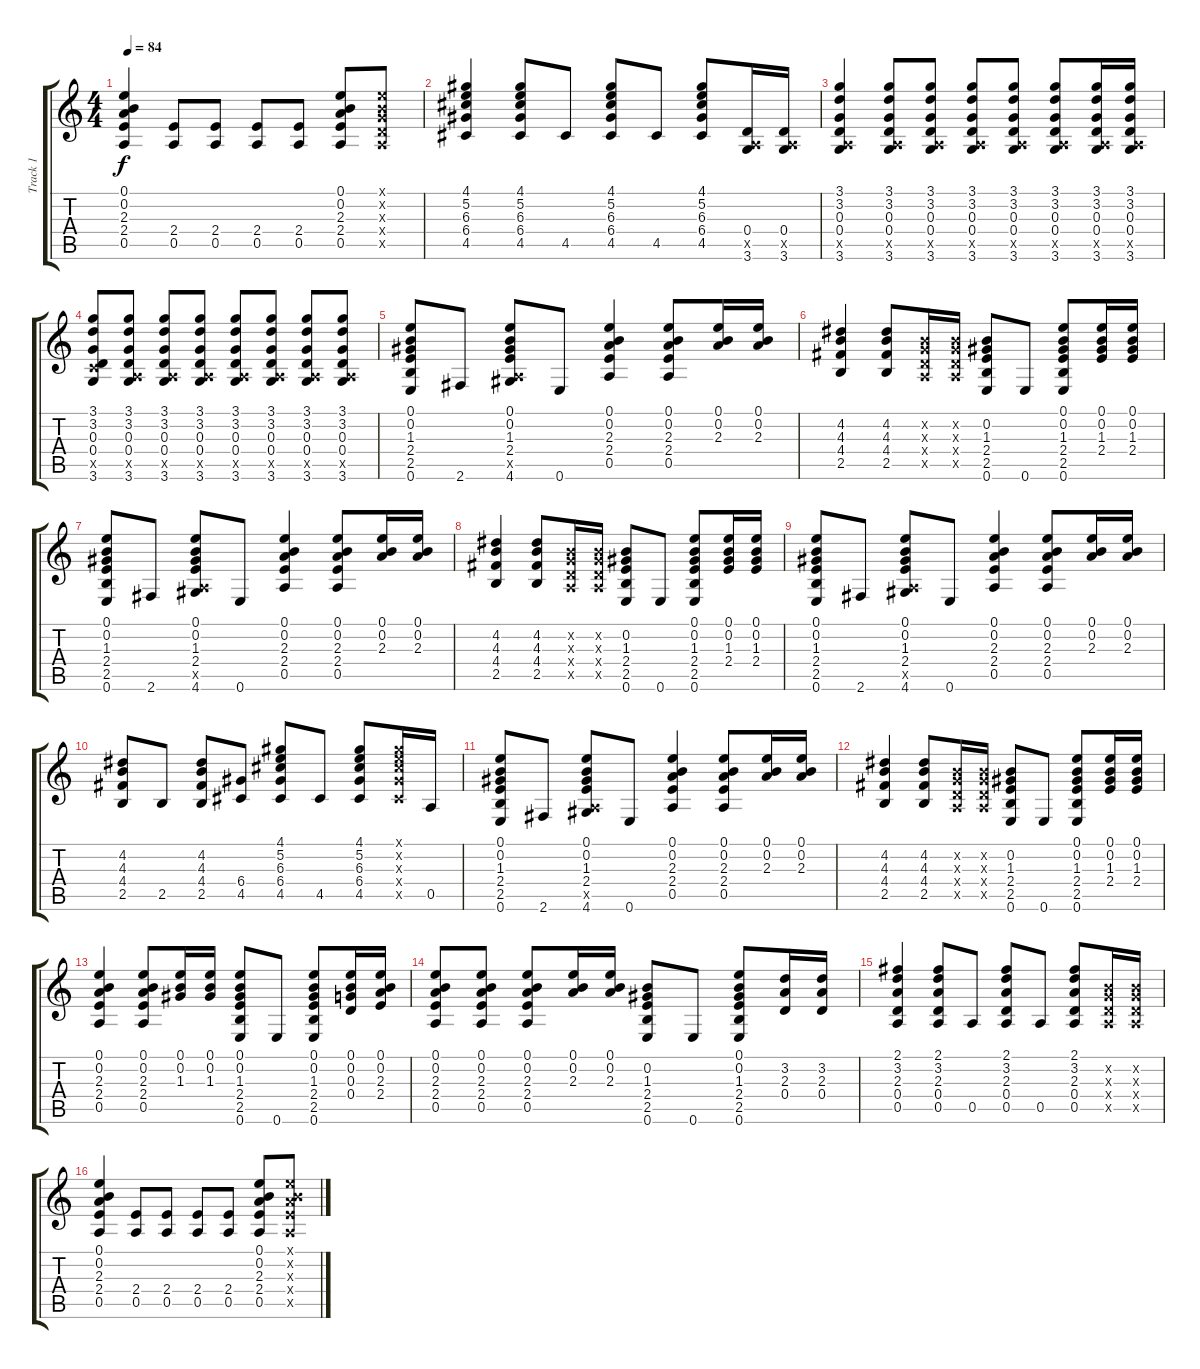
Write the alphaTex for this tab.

\track ("Track 1" "Track 1") {instrument acousticguitarnylon}
\staff {score tabs}
\tuning (E4 B3 G3 D3 A2 E2) {hide}
\ts (4 4)
\tempo 84
\clef g2
\ks c
(0.1 0.2 2.3 2.4 0.5).4{dy f} (2.4 0.5).8 (2.4 0.5).8 (2.4 0.5).8 (2.4 0.5).8 (0.1 0.2 2.3 2.4 0.5).8 (0.1{x} 0.2{x} 0.3{x} 0.4{x} 0.5{x}).8 |
(4.1 5.2 6.3 6.4 4.5).4 (4.1 5.2 6.3 6.4 4.5).8 4.5.8 (4.1 5.2 6.3 6.4 4.5).8 4.5.8 (4.1 5.2 6.3 6.4 4.5).8 (0.4 0.5{x} 3.6).16 (0.4 0.5{x} 3.6).16 |
(3.1 3.2 0.3 0.4 0.5{x} 3.6).4 (3.1 3.2 0.3 0.4 0.5{x} 3.6).8 (3.1 3.2 0.3 0.4 0.5{x} 3.6).8 (3.1 3.2 0.3 0.4 0.5{x} 3.6).8 (3.1 3.2 0.3 0.4 0.5{x} 3.6).8 (3.1 3.2 0.3 0.4 0.5{x} 3.6).8 (3.1 3.2 0.3 0.4 0.5{x} 3.6).16 (3.1 3.2 0.3 0.4 0.5{x} 3.6).16 |
(3.1 3.2 0.3 0.4 3.5{x} 3.6).8 (3.1 3.2 0.3 0.4 0.5{x} 3.6).8 (3.1 3.2 0.3 0.4 0.5{x} 3.6).8 (3.1 3.2 0.3 0.4 0.5{x} 3.6).8 (3.1 3.2 0.3 0.4 0.5{x} 3.6).8 (3.1 3.2 0.3 0.4 0.5{x} 3.6).8 (3.1 3.2 0.3 0.4 0.5{x} 3.6).8 (3.1 3.2 0.3 0.4 0.5{x} 3.6).8 |
(0.1 0.2 1.3 2.4 2.5 0.6).8 2.6.8 (0.1 0.2 1.3 2.4 0.5{x} 4.6).8 0.6.8 (0.1 0.2 2.3 2.4 0.5).4 (0.1 0.2 2.3 2.4 0.5).8 (0.1 0.2 2.3).16 (0.1 0.2 2.3).16 |
(4.2 4.3 4.4 2.5).4 (4.2 4.3 4.4 2.5).8 (0.2{x} 0.3{x} 0.4{x} 0.5{x}).16 (0.2{x} 0.3{x} 0.4{x} 0.5{x}).16 (0.2 1.3 2.4 2.5 0.6).8 0.6.8 (0.1 0.2 1.3 2.4 2.5 0.6).8 (0.1 0.2 1.3 2.4).16 (0.1 0.2 1.3 2.4).16 |
(0.1 0.2 1.3 2.4 2.5 0.6).8 2.6.8 (0.1 0.2 1.3 2.4 0.5{x} 4.6).8 0.6.8 (0.1 0.2 2.3 2.4 0.5).4 (0.1 0.2 2.3 2.4 0.5).8 (0.1 0.2 2.3).16 (0.1 0.2 2.3).16 |
(4.2 4.3 4.4 2.5).4 (4.2 4.3 4.4 2.5).8 (0.2{x} 0.3{x} 0.4{x} 0.5{x}).16 (0.2{x} 0.3{x} 0.4{x} 0.5{x}).16 (0.2 1.3 2.4 2.5 0.6).8 0.6.8 (0.1 0.2 1.3 2.4 2.5 0.6).8 (0.1 0.2 1.3 2.4).16 (0.1 0.2 1.3 2.4).16 |
(0.1 0.2 1.3 2.4 2.5 0.6).8 2.6.8 (0.1 0.2 1.3 2.4 0.5{x} 4.6).8 0.6.8 (0.1 0.2 2.3 2.4 0.5).4 (0.1 0.2 2.3 2.4 0.5).8 (0.1 0.2 2.3).16 (0.1 0.2 2.3).16 |
(4.2 4.3 4.4 2.5).8 2.5.8 (4.2 4.3 4.4 2.5).8 (6.4 4.5).8 (4.1 5.2 6.3 6.4 4.5).8 4.5.8 (4.1 5.2 6.3 6.4 4.5).8 (4.1{x} 5.2{x} 6.3{x} 6.4{x} 4.5{x}).16 0.5.16 |
(0.1 0.2 1.3 2.4 2.5 0.6).8 2.6.8 (0.1 0.2 1.3 2.4 0.5{x} 4.6).8 0.6.8 (0.1 0.2 2.3 2.4 0.5).4 (0.1 0.2 2.3 2.4 0.5).8 (0.1 0.2 2.3).16 (0.1 0.2 2.3).16 |
(4.2 4.3 4.4 2.5).4 (4.2 4.3 4.4 2.5).8 (0.2{x} 0.3{x} 0.4{x} 0.5{x}).16 (0.2{x} 0.3{x} 0.4{x} 0.5{x}).16 (0.2 1.3 2.4 2.5 0.6).8 0.6.8 (0.1 0.2 1.3 2.4 2.5 0.6).8 (0.1 0.2 1.3 2.4).16 (0.1 0.2 1.3 2.4).16 |
(0.1 0.2 2.3 2.4 0.5).4 (0.1 0.2 2.3 2.4 0.5).8 (0.1 0.2 1.3).16 (0.1 0.2 1.3).16 (0.1 0.2 1.3 2.4 2.5 0.6).8 0.6.8 (0.1 0.2 1.3 2.4 2.5 0.6).8 (0.1 0.2 0.3 0.4).16 (0.1 0.2 2.3 2.4).16 |
(0.1 0.2 2.3 2.4 0.5).8 (0.1 0.2 2.3 2.4 0.5).8 (0.1 0.2 2.3 2.4 0.5).8 (0.1 0.2 2.3).16 (0.1 0.2 2.3).16 (0.2 1.3 2.4 2.5 0.6).8 0.6.8 (0.1 0.2 1.3 2.4 2.5 0.6).8 (3.2 2.3 0.4).16 (3.2 2.3 0.4).16 |
(2.1 3.2 2.3 0.4 0.5).4 (2.1 3.2 2.3 0.4 0.5).8 0.5.8 (2.1 3.2 2.3 0.4 0.5).8 0.5.8 (2.1 3.2 2.3 0.4 0.5).8 (0.2{x} 0.3{x} 0.4{x} 0.5{x}).16 (0.2{x} 0.3{x} 0.4{x} 0.5{x}).16 |
(0.1 0.2 2.3 2.4 0.5).4 (2.4 0.5).8 (2.4 0.5).8 (2.4 0.5).8 (2.4 0.5).8 (0.1 0.2 2.3 2.4 0.5).8 (0.1{x} 0.2{x} 2.3{x} 2.4{x} 0.5{x}).8
